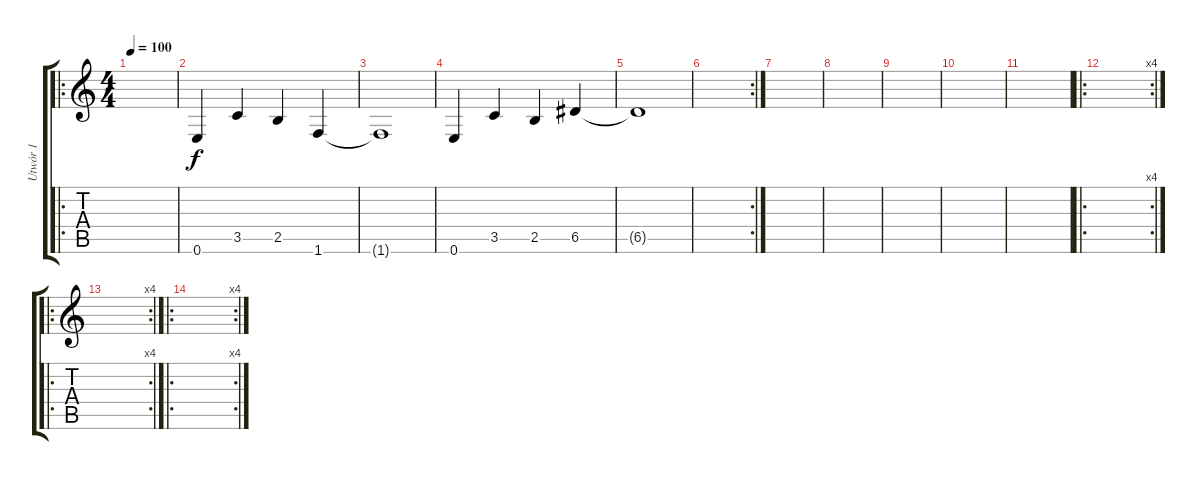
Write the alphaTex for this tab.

\track ("Utwór 1" "Utwór 1") {instrument electricguitarmuted}
\staff {score tabs}
\tuning (E4 B3 G3 D3 A2 E2) {hide}
\ro
\ts (4 4)
\tempo 100
\clef g2
\ks c
|
0.6.4 3.5.4 2.5.4 1.6.4 |
1.6{t}.1 |
0.6.4 3.5.4 2.5.4 6.5.4 |
6.5{t}.1 |
\rc 2
|
|
|
|
|
|
\ro
\rc 4
|
\ro
\rc 4
|
\ro
\rc 4
